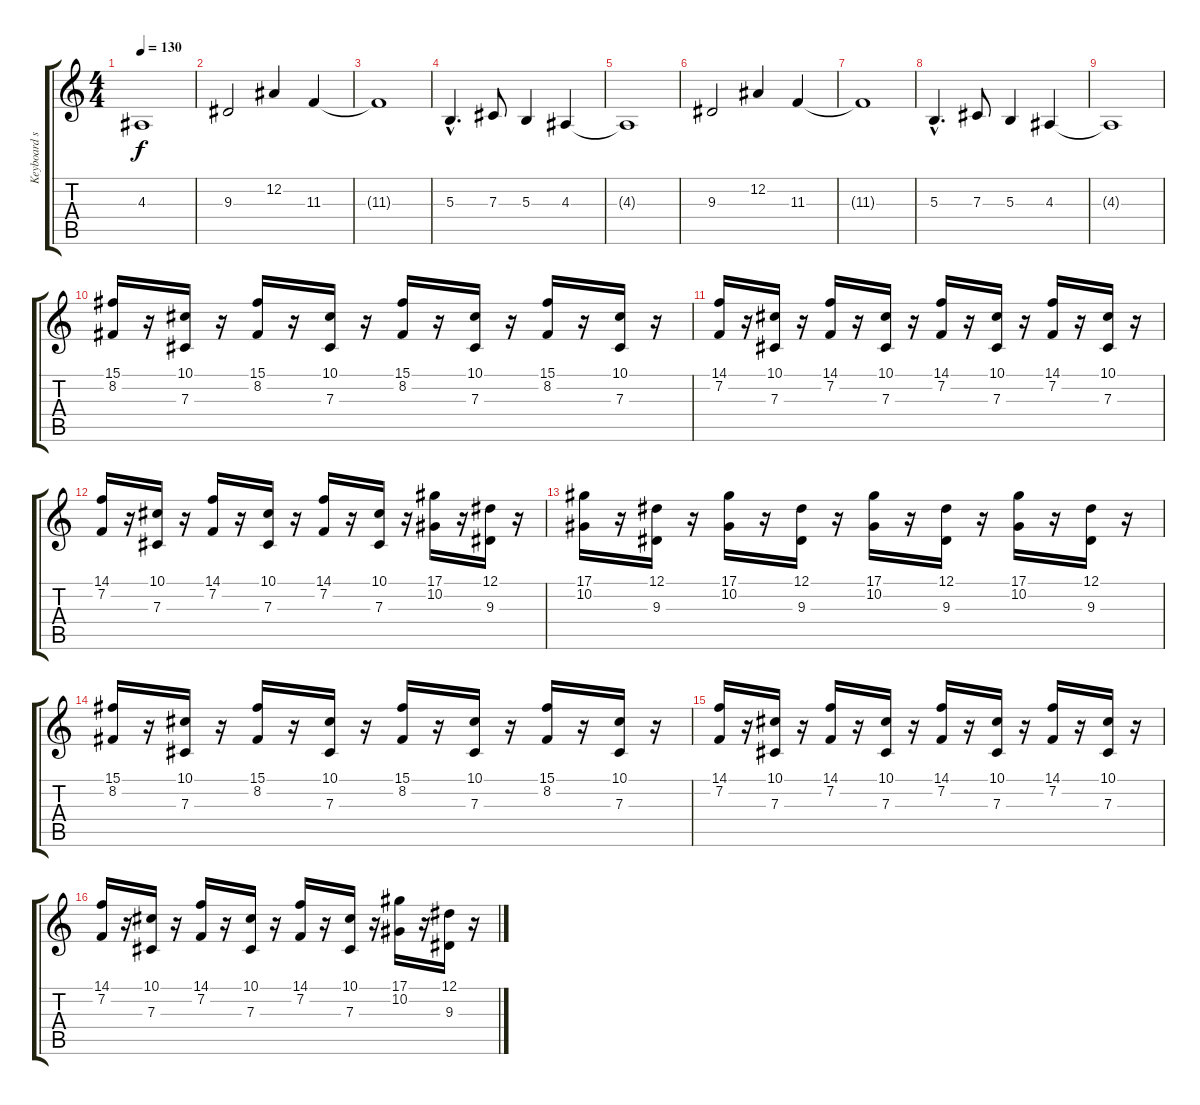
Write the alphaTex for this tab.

\track ("Keyboard strings" "Keyboard s") {instrument stringensemble2}
\staff {score tabs}
\tuning (Eb4 Bb3 Gb3 Db3 Ab2 Eb2) {hide}
\ts (4 4)
\tempo 130
\clef g2
\ks c
4.3{t}.1{dy f} |
9.3.2 12.2.4 11.3.4 |
11.3{t}.1 |
5.3{hac}.4{d} 7.3.8 5.3.4 4.3.4 |
4.3{t}.1 |
9.3.2 12.2.4 11.3.4 |
11.3{t}.1 |
5.3{hac}.4{d} 7.3.8 5.3.4 4.3.4 |
4.3{t}.1 |
(15.1 8.2).16{volume 16} r.16 (10.1 7.3).16 r.16 (15.1 8.2).16 r.16 (10.1 7.3).16 r.16 (15.1 8.2).16 r.16 (10.1 7.3).16 r.16 (15.1 8.2).16 r.16 (10.1 7.3).16 r.16 |
(14.1 7.2).16{volume 16} r.16 (10.1 7.3).16 r.16 (14.1 7.2).16 r.16 (10.1 7.3).16 r.16 (14.1 7.2).16 r.16 (10.1 7.3).16 r.16 (14.1 7.2).16 r.16 (10.1 7.3).16 r.16 |
(14.1 7.2).16{volume 16} r.16 (10.1 7.3).16 r.16 (14.1 7.2).16 r.16 (10.1 7.3).16 r.16 (14.1 7.2).16 r.16 (10.1 7.3).16 r.16 (17.1 10.2).16 r.16 (12.1 9.3).16 r.16 |
(17.1 10.2).16{volume 16} r.16 (12.1 9.3).16 r.16 (17.1 10.2).16 r.16 (12.1 9.3).16 r.16 (17.1 10.2).16 r.16 (12.1 9.3).16 r.16 (17.1 10.2).16 r.16 (12.1 9.3).16 r.16 |
(15.1 8.2).16{volume 16} r.16 (10.1 7.3).16 r.16 (15.1 8.2).16 r.16 (10.1 7.3).16 r.16 (15.1 8.2).16 r.16 (10.1 7.3).16 r.16 (15.1 8.2).16 r.16 (10.1 7.3).16 r.16 |
(14.1 7.2).16{volume 16} r.16 (10.1 7.3).16 r.16 (14.1 7.2).16 r.16 (10.1 7.3).16 r.16 (14.1 7.2).16 r.16 (10.1 7.3).16 r.16 (14.1 7.2).16 r.16 (10.1 7.3).16 r.16 |
(14.1 7.2).16{volume 16} r.16 (10.1 7.3).16 r.16 (14.1 7.2).16 r.16 (10.1 7.3).16 r.16 (14.1 7.2).16 r.16 (10.1 7.3).16 r.16 (17.1 10.2).16 r.16 (12.1 9.3).16 r.16
